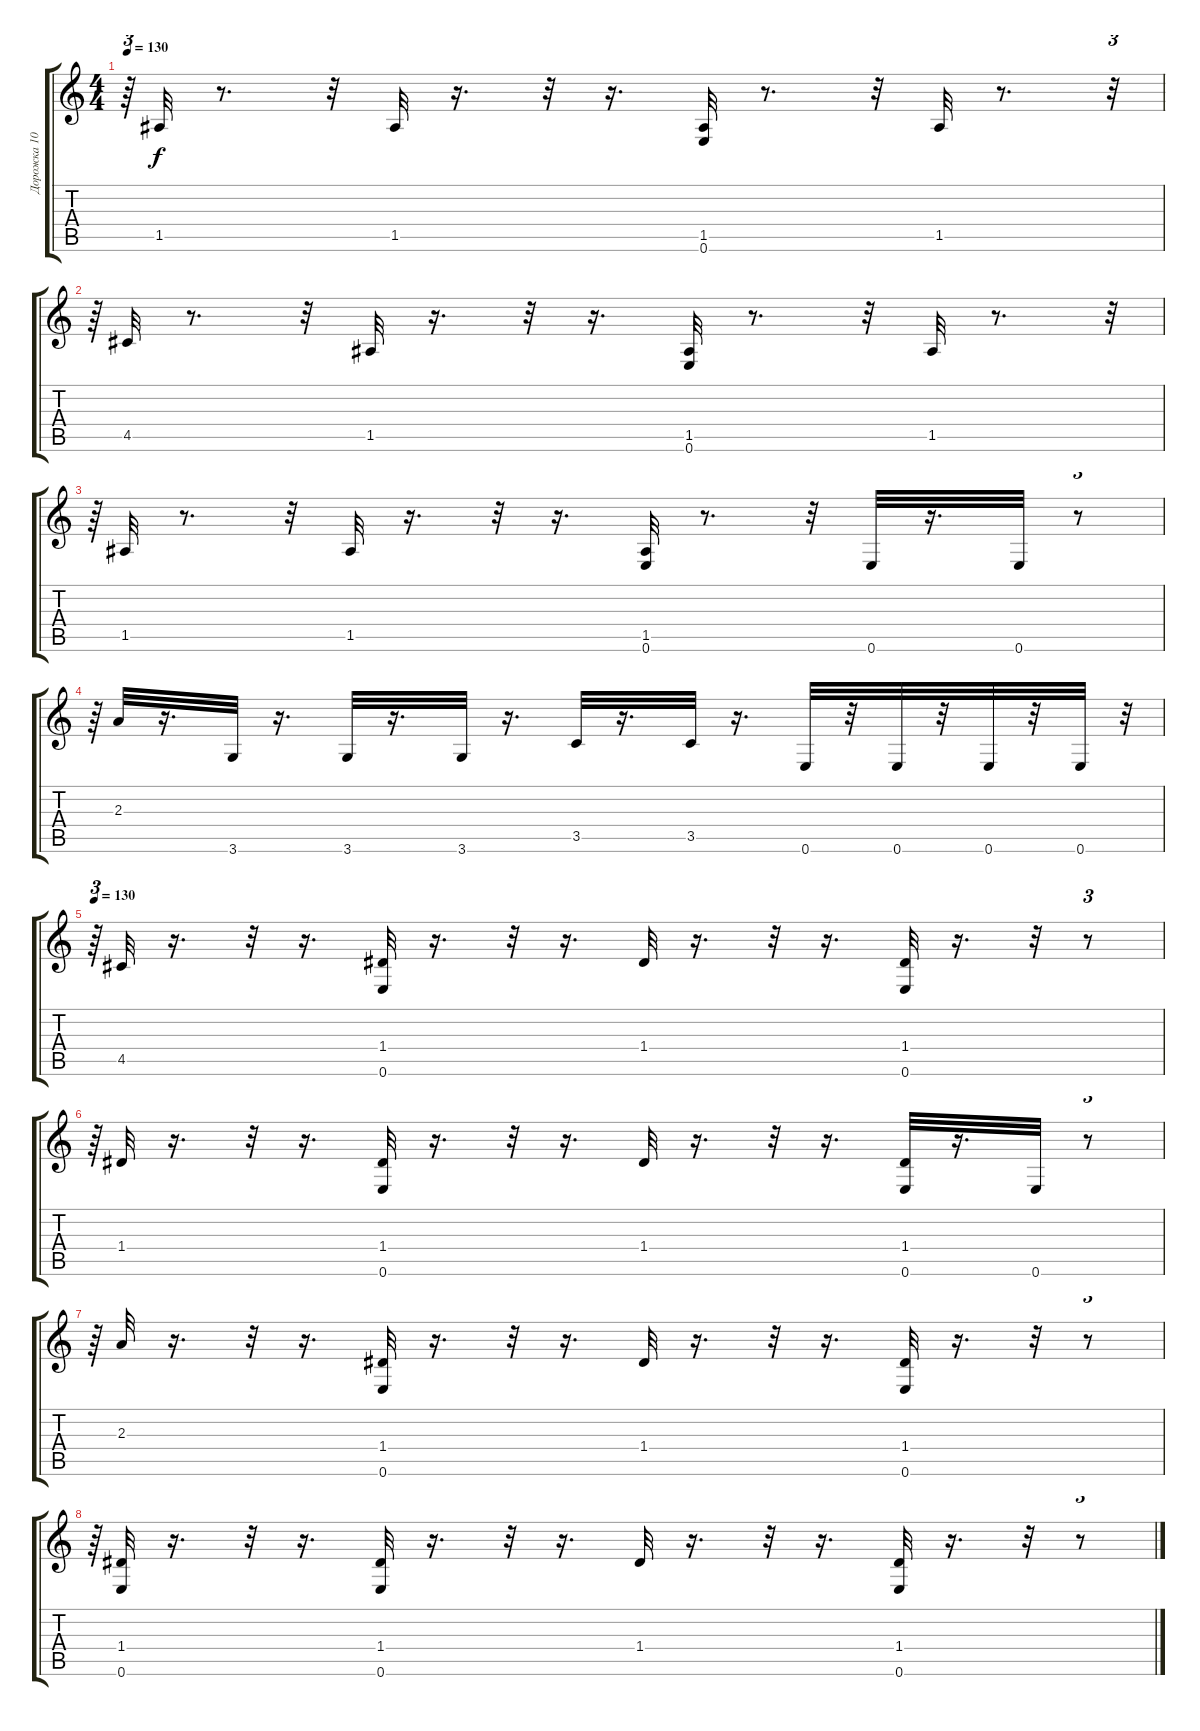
\track ("Дорожка 10" "Дорожка 10") {instrument acousticguitarnylon}
\staff {score tabs}
\tuning (E4 B3 G3 D3 A2 E2) {hide}
\ts (4 4)
\tempo 130
\clef g2
\ks c
r.64{tu (3 2) dy f} 1.5.32 r.8{d} r.32 1.5.32 r.16{d} r.32 r.16{d} (1.5 0.6).32 r.8{d} r.32 1.5.32 r.8{d} r.32{tu (3 2)} |
r.64{tu (3 2)} 4.5.32 r.8{d} r.32 1.5.32 r.16{d} r.32 r.16{d} (1.5 0.6).32 r.8{d} r.32 1.5.32 r.8{d} r.32{tu (3 2)} |
r.64{tu (3 2)} 1.5.32 r.8{d} r.32 1.5.32 r.16{d} r.32 r.16{d} (1.5 0.6).32 r.8{d} r.32 0.6.32 r.16{d} 0.6.32 r.8{tu (3 2)} |
r.64{tu (3 2)} 2.3.32 r.16{d} 3.6.32 r.16{d} 3.6.32 r.16{d} 3.6.32 r.16{d} 3.5.32 r.16{d} 3.5.32 r.16{d} 0.6.32 r.32 0.6.32 r.32 0.6.32 r.32 0.6.32 r.32{tu (3 2)} |
\tempo 130
r.64{tu (3 2)} 4.5.32 r.16{d} r.32 r.16{d} (1.4 0.6).32 r.16{d} r.32 r.16{d} 1.4.32 r.16{d} r.32 r.16{d} (1.4 0.6).32 r.16{d} r.32 r.8{tu (3 2)} |
r.64{tu (3 2)} 1.4.32 r.16{d} r.32 r.16{d} (1.4 0.6).32 r.16{d} r.32 r.16{d} 1.4.32 r.16{d} r.32 r.16{d} (1.4 0.6).32 r.16{d} 0.6.32 r.8{tu (3 2)} |
r.64{tu (3 2)} 2.3.32 r.16{d} r.32 r.16{d} (1.4 0.6).32 r.16{d} r.32 r.16{d} 1.4.32 r.16{d} r.32 r.16{d} (1.4 0.6).32 r.16{d} r.32 r.8{tu (3 2)} |
r.64{tu (3 2)} (1.4 0.6).32 r.16{d} r.32 r.16{d} (1.4 0.6).32 r.16{d} r.32 r.16{d} 1.4.32 r.16{d} r.32 r.16{d} (1.4 0.6).32 r.16{d} r.32 r.8{tu (3 2)}
